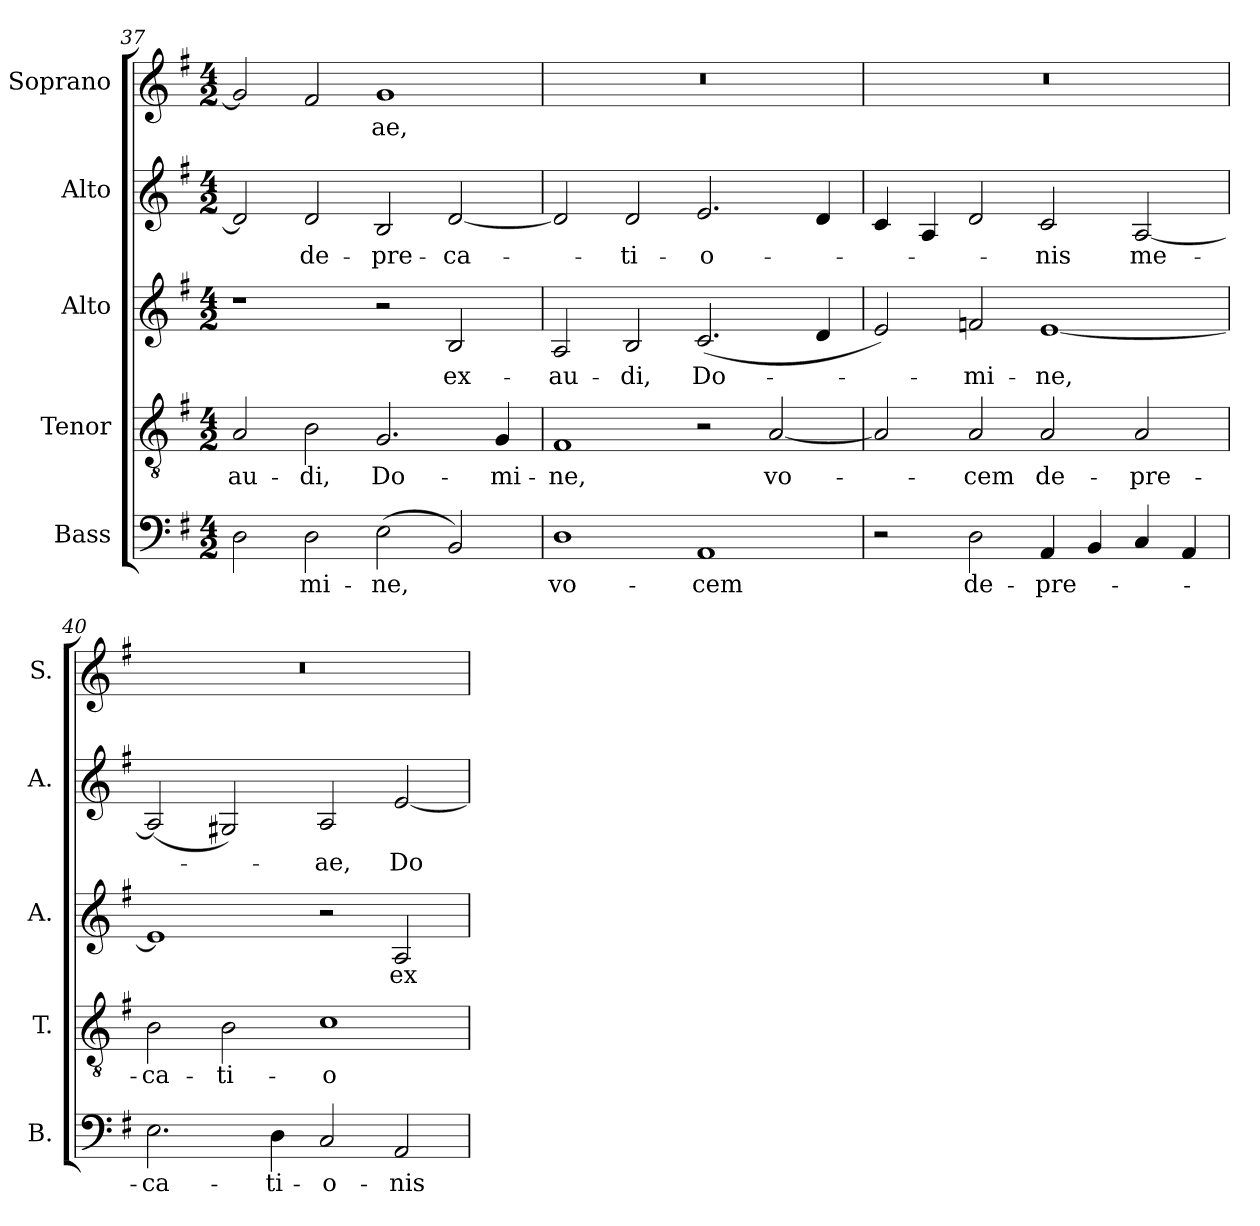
**kern	**text	**kern	**text	**kern	**text	**kern	**text	**kern	**text
*part5	*part5	*part4	*part4	*part3	*part3	*part2	*part2	*part1	*part1
*staff5	*staff5	*staff4	*staff4	*staff3	*staff3	*staff2	*staff2	*staff1	*staff1
*I"Bass	*	*I"Tenor	*	*I"Alto	*	*I"Alto	*	*I"Soprano	*
*I'B.	*	*I'T.	*	*I'A.	*	*I'A.	*	*I'S.	*
*clefF4	*	*clefGv2	*	*clefG2	*	*clefG2	*	*clefG2	*
*	*	*ITrd7c12	*	*	*	*	*	*	*
*k[f#]	*	*k[f#]	*	*k[f#]	*	*k[f#]	*	*k[f#]	*
*G:	*	*G:	*	*G:	*	*G:	*	*G:	*
*M4/2	*	*M4/2	*	*M4/2	*	*M4/2	*	*M4/2	*
=37	=37	=37	=37	=37	=37	=37	=37	=37	=37
!	!	!	!LO:LY:b:color=#000000	!	!	!	!	!	!
2Di\	.	2AAi/	-au-	1r	.	2di/]	.	2gi/]	.
!	!LO:LY:b:color=#000000	!	!	!	!	!	!	!	!
!	!	!	!LO:LY:b:color=#000000	!	!	!	!	!	!
!	!	!	!	!	!	!	!LO:LY:b:color=#000000	!	!
2Di\	-mi-	2BBi\	-di,	.	.	2di/	de-	2f#i/	.
!	!LO:LY:b:color=#000000	!	!	!	!	!	!	!	!
!	!	!	!LO:LY:b:color=#000000	!	!	!	!	!	!
!	!	!	!	!	!	!	!LO:LY:b:color=#000000	!	!
!	!	!	!	!	!	!	!	!	!LO:LY:b:color=#000000
(2Ei\	-ne,	2.GGi/	Do-	2r	.	2Bi/	-pre-	1gi	-ae,
!	!	!	!	!	!LO:LY:b:color=#000000	!	!	!	!
!	!	!	!	!	!	!	!LO:LY:b:color=#000000	!	!
2BBi/)	.	.	.	2Bi/	ex-	[2di/	-ca-	.	.
!	!	!	!LO:LY:b:color=#000000	!	!	!	!	!	!
.	.	4GGi/	-mi-	.	.	.	.	.	.
=38	=38	=38	=38	=38	=38	=38	=38	=38	=38
!	!LO:LY:b:color=#000000	!	!	!	!	!	!	!	!
!	!	!	!LO:LY:b:color=#000000	!	!	!	!	!	!
!	!	!	!	!	!LO:LY:b:color=#000000	!	!	!LO:N:vis=1	!
1Di	vo-	1FF#i	-ne,	2Ai/	-au-	2di/]	.	0r	.
!	!	!	!	!	!LO:LY:b:color=#000000	!	!	!	!
!	!	!	!	!	!	!	!LO:LY:b:color=#000000	!	!
.	.	.	.	2Bi/	-di,	2di/	-ti-	.	.
!	!LO:LY:b:color=#000000	!	!	!	!	!	!	!	!
!	!	!	!	!	!LO:LY:b:color=#000000	!	!	!	!
!	!	!	!	!	!	!	!LO:LY:b:color=#000000	!	!
1AAi	-cem	2r	.	(2.ci/	Do-	2.ei/	-o-	.	.
!	!	!	!LO:LY:b:color=#000000	!	!	!	!	!	!
.	.	[2AAi/	vo-	.	.	.	.	.	.
.	.	.	.	4di/	.	4di/	.	.	.
=39	=39	=39	=39	=39	=39	=39	=39	=39	=39
!	!	!	!	!	!	!	!	!LO:N:vis=1	!
2r	.	2AAi/]	.	2ei/)	.	4ci/	.	0r	.
.	.	.	.	.	.	4Ai/	.	.	.
!	!LO:LY:b:color=#000000	!	!	!	!	!	!	!	!
!	!	!	!LO:LY:b:color=#000000	!	!	!	!	!	!
!	!	!	!	!	!LO:LY:b:color=#000000	!	!	!	!
2Di\	de-	2AAi/	-cem	2fni/	-mi-	2di/	.	.	.
!	!LO:LY:b:color=#000000	!	!	!	!	!	!	!	!
!	!	!	!LO:LY:b:color=#000000	!	!	!	!	!	!
!	!	!	!	!	!LO:LY:b:color=#000000	!	!	!	!
!	!	!	!	!	!	!	!LO:LY:b:color=#000000	!	!
4AAi/	-pre-	2AAi/	de-	[1ei	-ne,	2ci/	-nis	.	.
4BBi/	.	.	.	.	.	.	.	.	.
!	!	!	!LO:LY:b:color=#000000	!	!	!	!	!	!
!	!	!	!	!	!	!	!LO:LY:b:color=#000000	!	!
4Ci/	.	2AAi/	-pre-	.	.	[2Ai/	me-	.	.
4AAi/	.	.	.	.	.	.	.	.	.
=40	=40	=40	=40	=40	=40	=40	=40	=40	=40
!	!LO:LY:b:color=#000000	!	!	!	!	!	!	!	!
!	!	!	!LO:LY:b:color=#000000	!	!	!	!	!LO:N:vis=1	!
2.Ei\	-ca-	2BBi\	-ca-	1ei]	.	(2Ai/]	.	0r	.
!	!	!	!LO:LY:b:color=#000000	!	!	!	!	!	!
.	.	2BBi\	-ti-	.	.	2G#Xi/)	.	.	.
!	!LO:LY:b:color=#000000	!	!	!	!	!	!	!	!
4Di\	-ti-	.	.	.	.	.	.	.	.
!	!LO:LY:b:color=#000000	!	!	!	!	!	!	!	!
!	!	!	!LO:LY:b:color=#000000	!	!	!	!	!	!
!	!	!	!	!	!	!	!LO:LY:b:color=#000000	!	!
2Ci/	-o-	1Ci	-o-	2r	.	2Ai/	-ae,	.	.
!	!LO:LY:b:color=#000000	!	!	!	!	!	!	!	!
!	!	!	!	!	!LO:LY:b:color=#000000	!	!	!	!
!	!	!	!	!	!	!	!LO:LY:b:color=#000000	!	!
2AAi/	-nis	.	.	2Ai/	ex-	[2ei/	Do-	.	.
=	=	=	=	=	=	=	=	=	=
*-	*-	*-	*-	*-	*-	*-	*-	*-	*-
